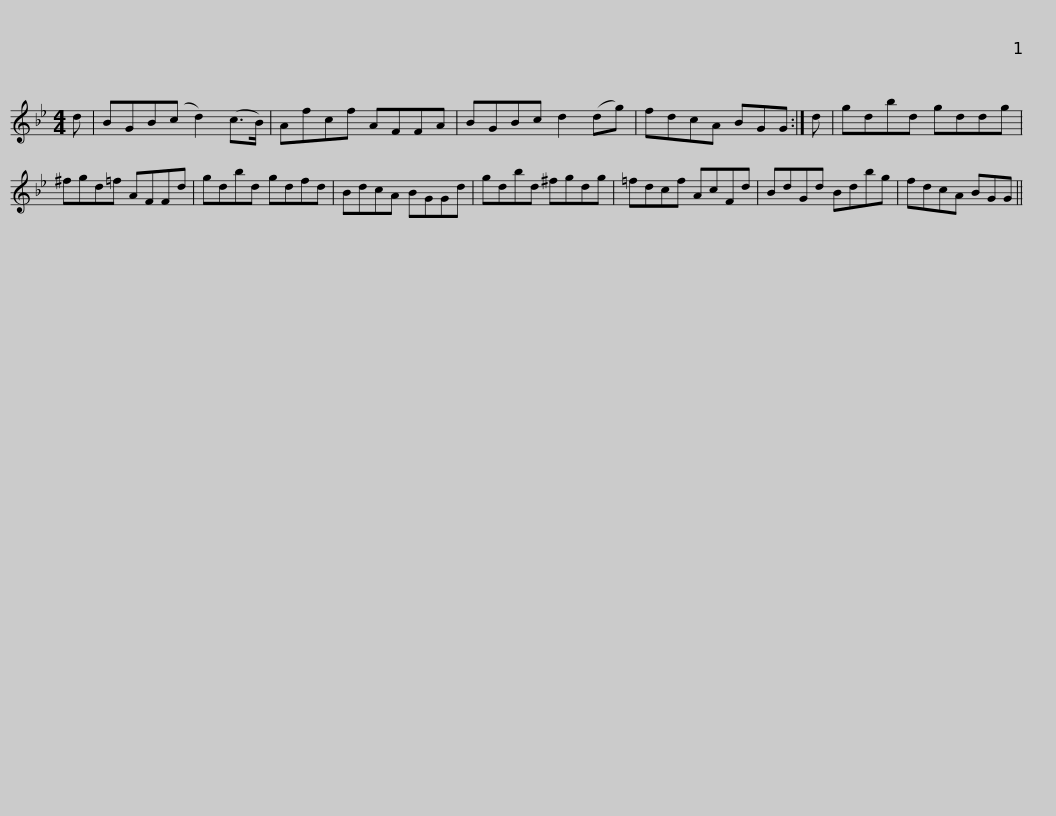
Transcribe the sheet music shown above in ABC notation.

X:1
L:1/8
M:4/4
I:linebreak $
K:Gmin
V:1 treble
V:1
 d | BGB(c d2) (c>B) | Afcf AFFA | BGBc d2 (dg) | fdcA BGG :| %5
 d | gdbd gddg |$ ^fgd=f AFFd | gdbd gdfd | BdcA BGGd | %10
 gdbd ^fgdg | =fdcf AcFd |$ BdGd Bdbg | fdcA BGG || %14
